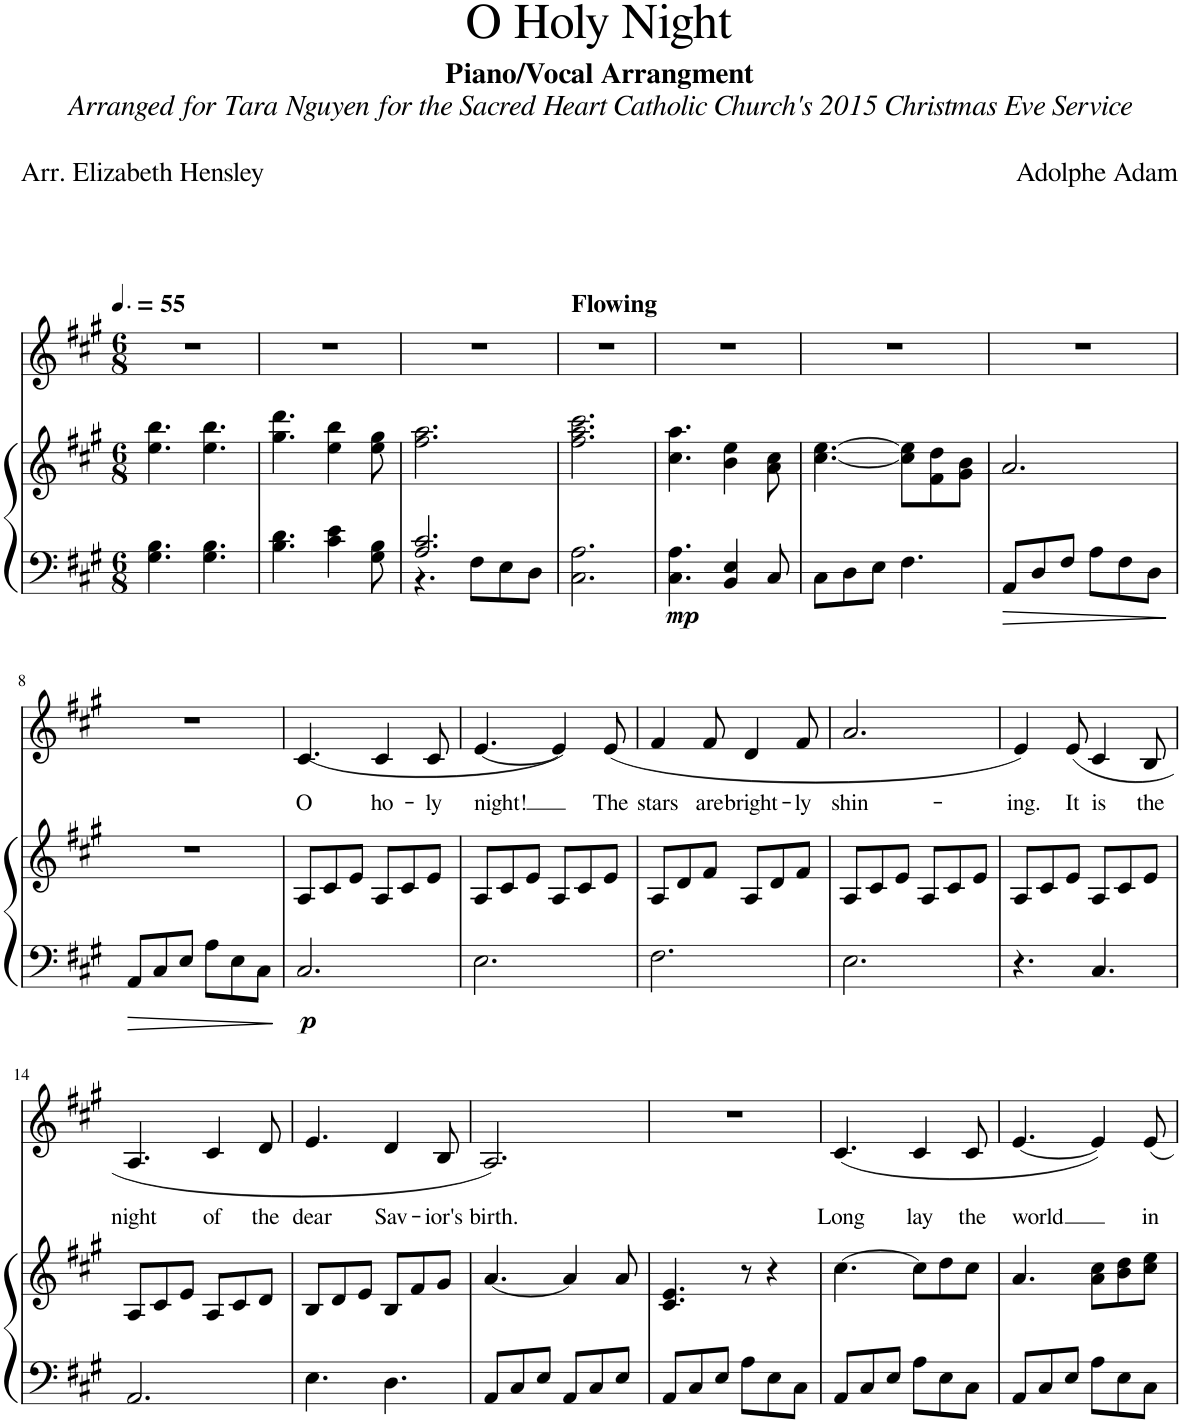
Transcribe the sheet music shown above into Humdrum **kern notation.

**kern	**kern	**dynam	**kern	**text
*part2	*part2	*part2	*part1	*part1
*staff3	*staff2	*staff2/3	*staff1	*staff1
*I"Piano	*	*	*I"Voice	*
*I'Pno	*	*	*I'V	*
*clefF4	*clefG2	*	*clefG2	*
*k[f#c#g#]	*k[f#c#g#]	*	*k[f#c#g#]	*
*M6/8	*M6/8	*	*M6/8	*
*MM83	*MM83	*	*MM83	*
=1	=1	=1	=1	=1
4.G#\ 4.B\	4.ee\ 4.bb\	.	2.r	.
4.G#\ 4.B\	4.ee\ 4.bb\	.	.	.
=2	=2	=2	=2	=2
4.B\ 4.d\	4.gg#\ 4.ddd\	.	2.r	.
4c#\ 4e\	4ee\ 4bb\	.	.	.
8G#\ 8B\	8ee\ 8gg#\	.	.	.
=3	=3	=3	=3	=3
*^	*	*	*	*
2.A/ 2.c#/	4.r	2.ff#\ 2.aa\	.	2.r	.
.	8F#\L	.	.	.	.
.	8E\	.	.	.	.
.	8D\J	.	.	.	.
=4	=4	=4	=4	=4	=4
!	!	!	!	!LO:TX:a:B:t=Flowing	!
*v	*v	*	*	*	*
2.C#\ 2.A\	2.ff#\ 2.aa\ 2.ccc#\	.	2.r	.
=5	=5	=5	=5	=5
!	!	!LO:DY:b=2	!	!
4.C#\ 4.A\	4.cc#\ 4.aa\	mp	2.r	.
4BB/ 4E/	4b\ 4ee\	.	.	.
8C#/	8a\ 8cc#\	.	.	.
=6	=6	=6	=6	=6
8C#\L	[4.cc#\ [4.ee\	.	2.r	.
8D\	.	.	.	.
8E\J	.	.	.	.
4.F#\	8cc#\] 8ee\]L	.	.	.
.	8f#\ 8dd\	.	.	.
.	8g#\ 8b\J	.	.	.
=7	=7	=7	=7	=7
8AA/L	2.a/	.	2.r	.
8D/	.	.	.	.
8F#/J	.	.	.	.
8A\L	.	.	.	.
8F#\	.	.	.	.
8D\J	.	.	.	.
!!LO:LB:g=z
=8	=8	=8	=8	=8
8AA/L	2.r	.	2.r	.
8C#/	.	.	.	.
8E/J	.	.	.	.
8A\L	.	.	.	.
8E\	.	.	.	.
8C#\J	.	.	.	.
=9	=9	=9	=9	=9
!	!	!LO:DY:b=2	!	!LO:LY:b
2.C#/	8A/L	p	(4.c#/	O
.	8c#/	.	.	.
.	8e/J	.	.	.
!	!	!	!	!LO:LY:b
.	8A/L	.	4c#/	ho-
.	8c#/	.	.	.
!	!	!	!	!LO:LY:b
.	8e/J	.	8c#/	-ly
=10	=10	=10	=10	=10
!	!	!	!	!LO:LY:b
2.E\	8A/L	.	[4.e/	-night!
.	8c#/	.	.	.
.	8e/J	.	.	.
.	8A/L	.	4e/])	.
.	8c#/	.	.	.
!	!	!	!	!LO:LY:b
.	8e/J	.	(8e/	The
=11	=11	=11	=11	=11
!	!	!	!	!LO:LY:b
2.F#\	8A/L	.	4f#/	stars
.	8d/	.	.	.
!	!	!	!	!LO:LY:b
.	8f#/J	.	8f#/	are
!	!	!	!	!LO:LY:b
.	8A/L	.	4d/	bright-
.	8d/	.	.	.
!	!	!	!	!LO:LY:b
.	8f#/J	.	8f#/	-ly
=12	=12	=12	=12	=12
!	!	!	!	!LO:LY:b
2.E\	8A/L	.	2.a/	shin-
.	8c#/	.	.	.
.	8e/J	.	.	.
.	8A/L	.	.	.
.	8c#/	.	.	.
.	8e/J	.	.	.
=13	=13	=13	=13	=13
!	!	!	!	!LO:LY:b
4.r	8A/L	.	4e/)	-ing.
.	8c#/	.	.	.
!	!	!	!	!LO:LY:b
.	8e/J	.	(8e/	It
!	!	!	!	!LO:LY:b
4.C#/	8A/L	.	4c#/	is
.	8c#/	.	.	.
!	!	!	!	!LO:LY:b
.	8e/J	.	8B/	the
!!LO:LB:g=z
=14	=14	=14	=14	=14
!	!	!	!	!LO:LY:b
2.AA/	8A/L	.	4.A/	night
.	8c#/	.	.	.
.	8e/J	.	.	.
!	!	!	!	!LO:LY:b
.	8A/L	.	4c#/	of
.	8c#/	.	.	.
!	!	!	!	!LO:LY:b
.	8d/J	.	8d/	the
=15	=15	=15	=15	=15
!	!	!	!	!LO:LY:b
4.E\	8B/L	.	4.e/	dear
.	8d/	.	.	.
.	8e/J	.	.	.
!	!	!	!	!LO:LY:b
4.D\	8B/L	.	4d/	Sav-
.	8f#/	.	.	.
!	!	!	!	!LO:LY:b
.	8g#/J	.	8B/	-ior's
=16	=16	=16	=16	=16
!	!	!	!	!LO:LY:b
8AA/L	[4.a/	.	2.A/)	birth.
8C#/	.	.	.	.
8E/J	.	.	.	.
8AA/L	4a/]	.	.	.
8C#/	.	.	.	.
8E/J	8a/	.	.	.
=17	=17	=17	=17	=17
8AA/L	4.c#/ 4.e/	.	2.r	.
8C#/	.	.	.	.
8E/J	.	.	.	.
8A\L	8r	.	.	.
8E\	4r	.	.	.
8C#\J	.	.	.	.
=18	=18	=18	=18	=18
!	!	!	!	!LO:LY:b
8AA/L	[4.cc#\	.	(4.c#/	Long
8C#/	.	.	.	.
8E/J	.	.	.	.
!	!	!	!	!LO:LY:b
8A\L	8cc#\L]	.	4c#/	lay
8E\	8dd\	.	.	.
!	!	!	!	!LO:LY:b
8C#\J	8cc#\J	.	8c#/	the
=19	=19	=19	=19	=19
!	!	!	!	!LO:LY:b
8AA/L	4.a/	.	[4.e/	world
8C#/	.	.	.	.
8E/J	.	.	.	.
8A\L	8a\ 8cc#\L	.	4e/])	.
8E\	8b\ 8dd\	.	.	.
!	!	!	!	!LO:LY:b
8C#\J	8cc#\ 8ee\J	.	8e/	in
=	=	=	=	=
*-	*-	*-	*-	*-
